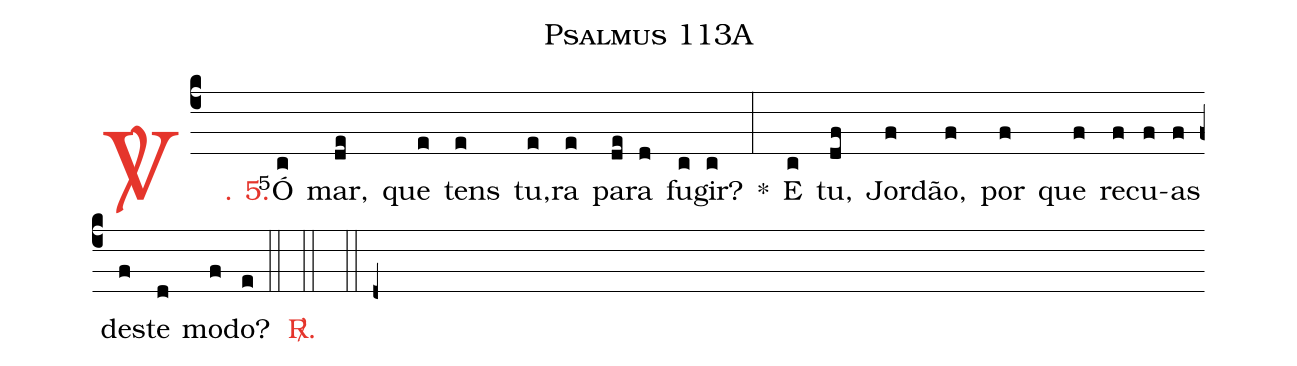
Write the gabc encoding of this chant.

name: Psalmus 113A;
%%
(c4)

<c><sp>V/</sp>. 5.</c>() <v>\VSup{5}</v>Ó(c) mar,(de) que(e) tens(e) tu,(e)ra(e) pa(de)ra(d) fu(c)gir?(c) *(:) E(c) tu,(df) Jor(f)dão,(f) por(f) que(f) re(f)cu(f)as(f) des(f)te(d) mo(f)do?(e)

(::)

<c><sp>R/</sp>.</c>(::)

(::)

(d+)
